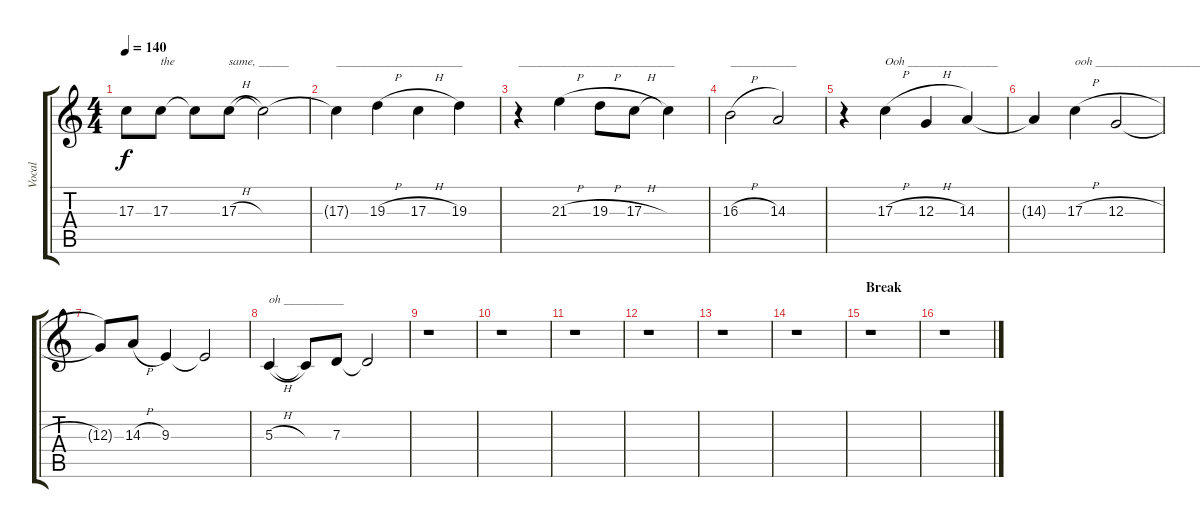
\track ("Vocal" "Vocal") {instrument flute}
\staff {score tabs}
\tuning (E4 B3 G3 D3 A2 E2) {hide}
\ts (4 4)
\tempo 140
\clef g2
\ks c
17.3{t}.8{dy f} 17.3.8{txt "the"} 17.3{t}.8 17.3{h}.8{txt "same, _____"} 17.3{t}.2 |
17.3{t}.4{txt "_____________________"} 19.3{h}.4 17.3{h}.4 19.3.4 |
r.4{txt "__________________________"} 21.3{h}.4 19.3{h}.8 17.3{h}.8 17.3{t}.4 |
16.3{h}.2{txt "___________"} 14.3.2 |
r.4 17.3{h}.4{txt "Ooh _______________"} 12.3{h}.4 14.3.4 |
14.3{t}.4 17.3{h}.4{txt "ooh ________________________"} 12.3{h}.2 |
12.3{t}.8 14.3{h}.8 9.3.4 9.3{t}.2 |
5.3{h}.4{txt "oh __________"} 5.3{t}.8 7.3.8 7.3{t}.2 |
r.1 |
r.1 |
r.1 |
r.1 |
r.1 |
r.1 |
\section ("" "Break")
r.1 |
r.1
